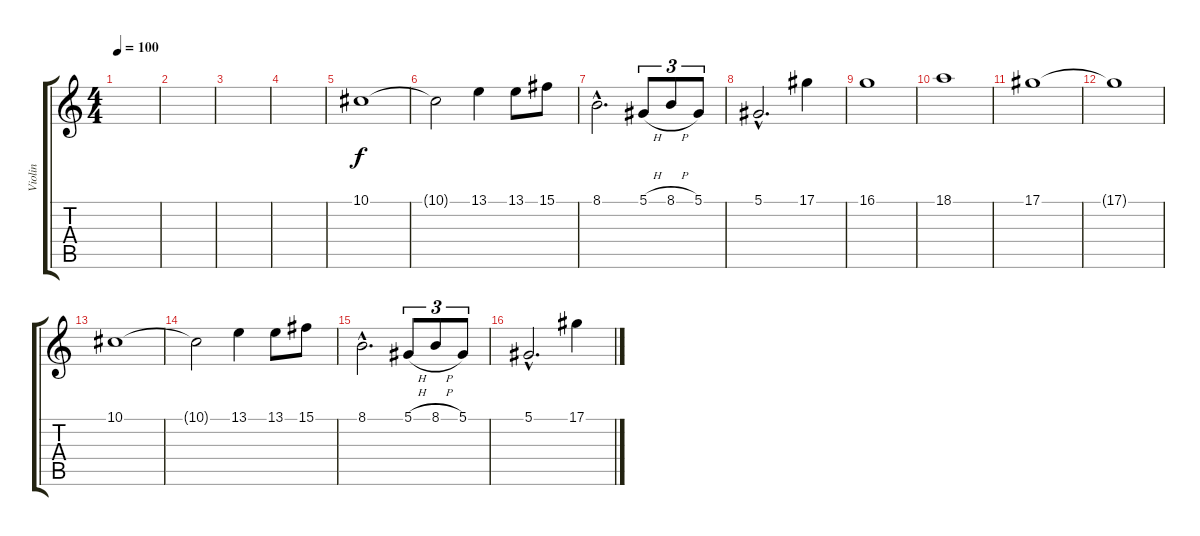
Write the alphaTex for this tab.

\track ("Violin" "Violin") {instrument violin}
\staff {score tabs}
\tuning (Eb4 Bb3 Gb3 Db3 Ab2 Eb2) {hide}
\ts (4 4)
\tempo 100
\clef g2
\ks c
|
|
|
|
10.1.1 |
10.1{t}.2 13.1.4 13.1.8 15.1.8 |
8.1{hac}.2{d} 5.1{h}.8{tu (3 2)} 8.1{h}.8{tu (3 2)} 5.1.8{tu (3 2)} |
5.1{hac}.2{d} 17.1.4 |
16.1.1 |
18.1.1 |
17.1.1 |
17.1{t}.1 |
10.1.1 |
10.1{t}.2 13.1.4 13.1.8 15.1.8 |
8.1{hac}.2{d} 5.1{h}.8{tu (3 2)} 8.1{h}.8{tu (3 2)} 5.1.8{tu (3 2)} |
5.1{hac}.2{d} 17.1.4
